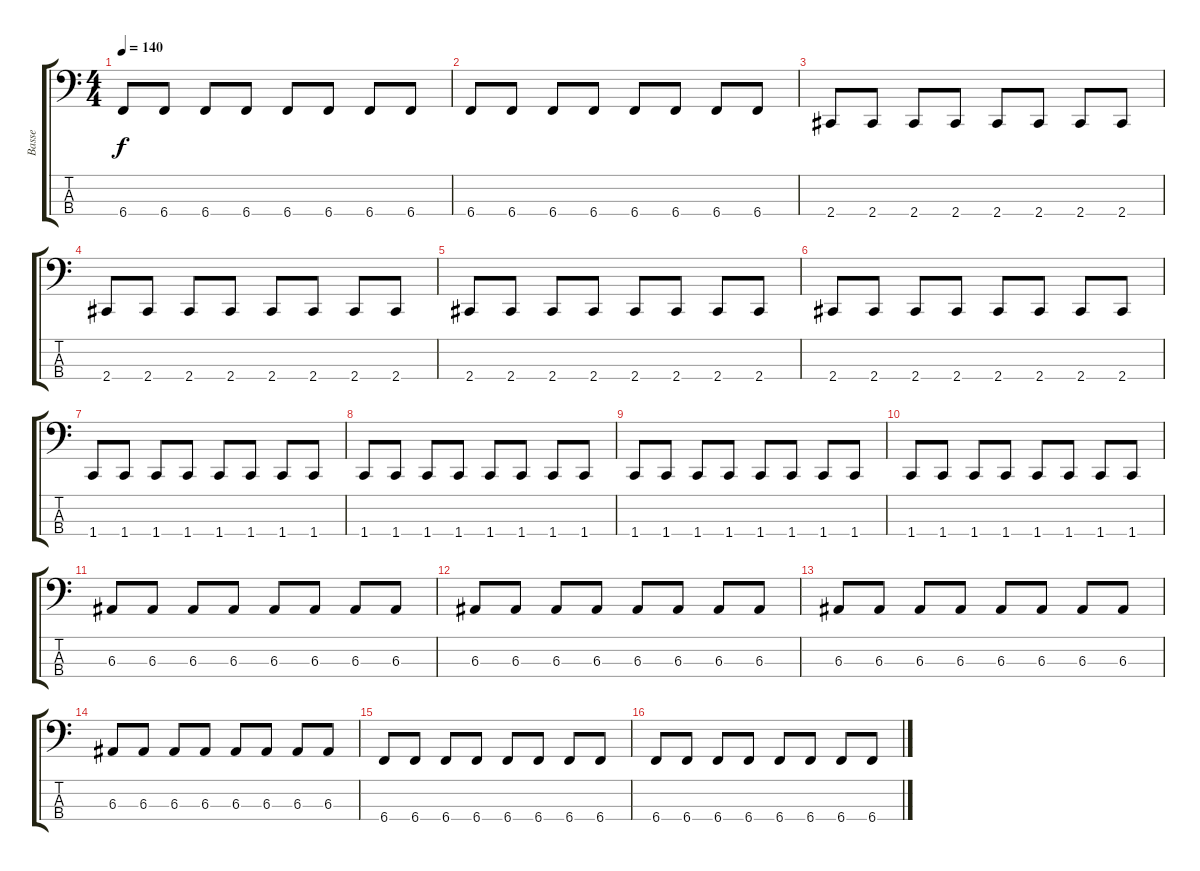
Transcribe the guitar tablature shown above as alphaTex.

\track ("Basse" "Basse") {instrument electricbassfinger}
\staff {score tabs}
\tuning (D2 A1 E1 B0) {hide}
\ts (4 4)
\tempo 140
\clef f4
\ks c
6.4.8{dy f} 6.4.8 6.4.8 6.4.8 6.4.8 6.4.8 6.4.8 6.4.8 |
6.4.8 6.4.8 6.4.8 6.4.8 6.4.8 6.4.8 6.4.8 6.4.8 |
2.4.8 2.4.8 2.4.8 2.4.8 2.4.8 2.4.8 2.4.8 2.4.8 |
2.4.8 2.4.8 2.4.8 2.4.8 2.4.8 2.4.8 2.4.8 2.4.8 |
2.4.8 2.4.8 2.4.8 2.4.8 2.4.8 2.4.8 2.4.8 2.4.8 |
2.4.8 2.4.8 2.4.8 2.4.8 2.4.8 2.4.8 2.4.8 2.4.8 |
1.4.8 1.4.8 1.4.8 1.4.8 1.4.8 1.4.8 1.4.8 1.4.8 |
1.4.8 1.4.8 1.4.8 1.4.8 1.4.8 1.4.8 1.4.8 1.4.8 |
1.4.8 1.4.8 1.4.8 1.4.8 1.4.8 1.4.8 1.4.8 1.4.8 |
1.4.8 1.4.8 1.4.8 1.4.8 1.4.8 1.4.8 1.4.8 1.4.8 |
6.3.8 6.3.8 6.3.8 6.3.8 6.3.8 6.3.8 6.3.8 6.3.8 |
6.3.8 6.3.8 6.3.8 6.3.8 6.3.8 6.3.8 6.3.8 6.3.8 |
6.3.8 6.3.8 6.3.8 6.3.8 6.3.8 6.3.8 6.3.8 6.3.8 |
6.3.8 6.3.8 6.3.8 6.3.8 6.3.8 6.3.8 6.3.8 6.3.8 |
6.4.8 6.4.8 6.4.8 6.4.8 6.4.8 6.4.8 6.4.8 6.4.8 |
6.4.8 6.4.8 6.4.8 6.4.8 6.4.8 6.4.8 6.4.8 6.4.8
